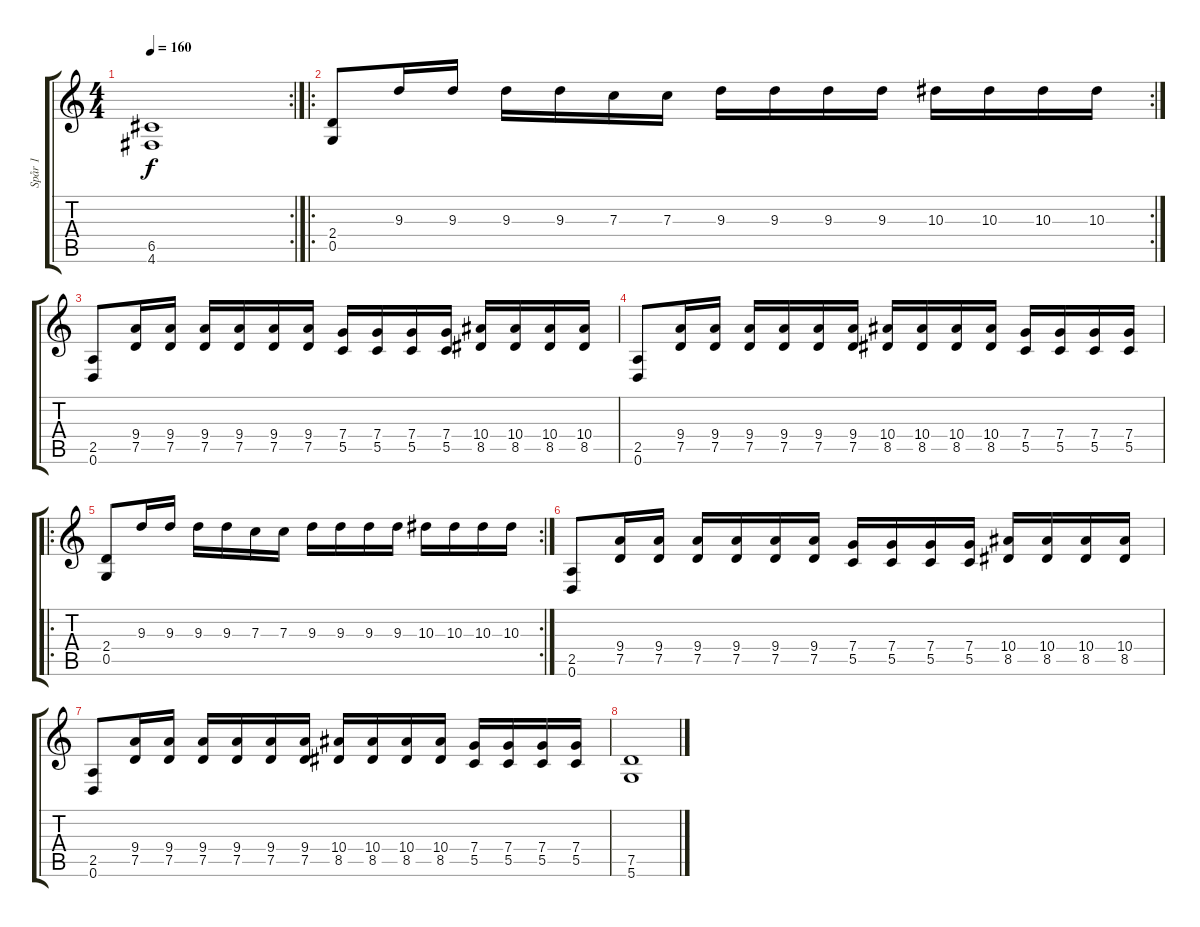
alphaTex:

\track ("Spår 1" "Spår 1") {instrument distortionguitar}
\staff {score tabs}
\tuning (D4 A3 F3 C3 G2 D2) {hide}
\rc 2
\ts (4 4)
\tempo 160
\clef g2
\ks c
(6.5{t} 4.6{t}).1{dy f} |
\ro
\rc 2
(2.4 0.5).8 9.3.16 9.3.16 9.3.16 9.3.16 7.3.16 7.3.16 9.3.16 9.3.16 9.3.16 9.3.16 10.3.16 10.3.16 10.3.16 10.3.16 |
(2.5 0.6).8 (9.4 7.5).16 (9.4 7.5).16 (9.4 7.5).16 (9.4 7.5).16 (9.4 7.5).16 (9.4 7.5).16 (7.4 5.5).16 (7.4 5.5).16 (7.4 5.5).16 (7.4 5.5).16 (10.4 8.5).16 (10.4 8.5).16 (10.4 8.5).16 (10.4 8.5).16 |
(2.5 0.6).8 (9.4 7.5).16 (9.4 7.5).16 (9.4 7.5).16 (9.4 7.5).16 (9.4 7.5).16 (9.4 7.5).16 (10.4 8.5).16 (10.4 8.5).16 (10.4 8.5).16 (10.4 8.5).16 (7.4 5.5).16 (7.4 5.5).16 (7.4 5.5).16 (7.4 5.5).16 |
\ro
\rc 2
(2.4 0.5).8 9.3.16 9.3.16 9.3.16 9.3.16 7.3.16 7.3.16 9.3.16 9.3.16 9.3.16 9.3.16 10.3.16 10.3.16 10.3.16 10.3.16 |
(2.5 0.6).8 (9.4 7.5).16 (9.4 7.5).16 (9.4 7.5).16 (9.4 7.5).16 (9.4 7.5).16 (9.4 7.5).16 (7.4 5.5).16 (7.4 5.5).16 (7.4 5.5).16 (7.4 5.5).16 (10.4 8.5).16 (10.4 8.5).16 (10.4 8.5).16 (10.4 8.5).16 |
(2.5 0.6).8 (9.4 7.5).16 (9.4 7.5).16 (9.4 7.5).16 (9.4 7.5).16 (9.4 7.5).16 (9.4 7.5).16 (10.4 8.5).16 (10.4 8.5).16 (10.4 8.5).16 (10.4 8.5).16 (7.4 5.5).16 (7.4 5.5).16 (7.4 5.5).16 (7.4 5.5).16 |
(7.5 5.6).1
